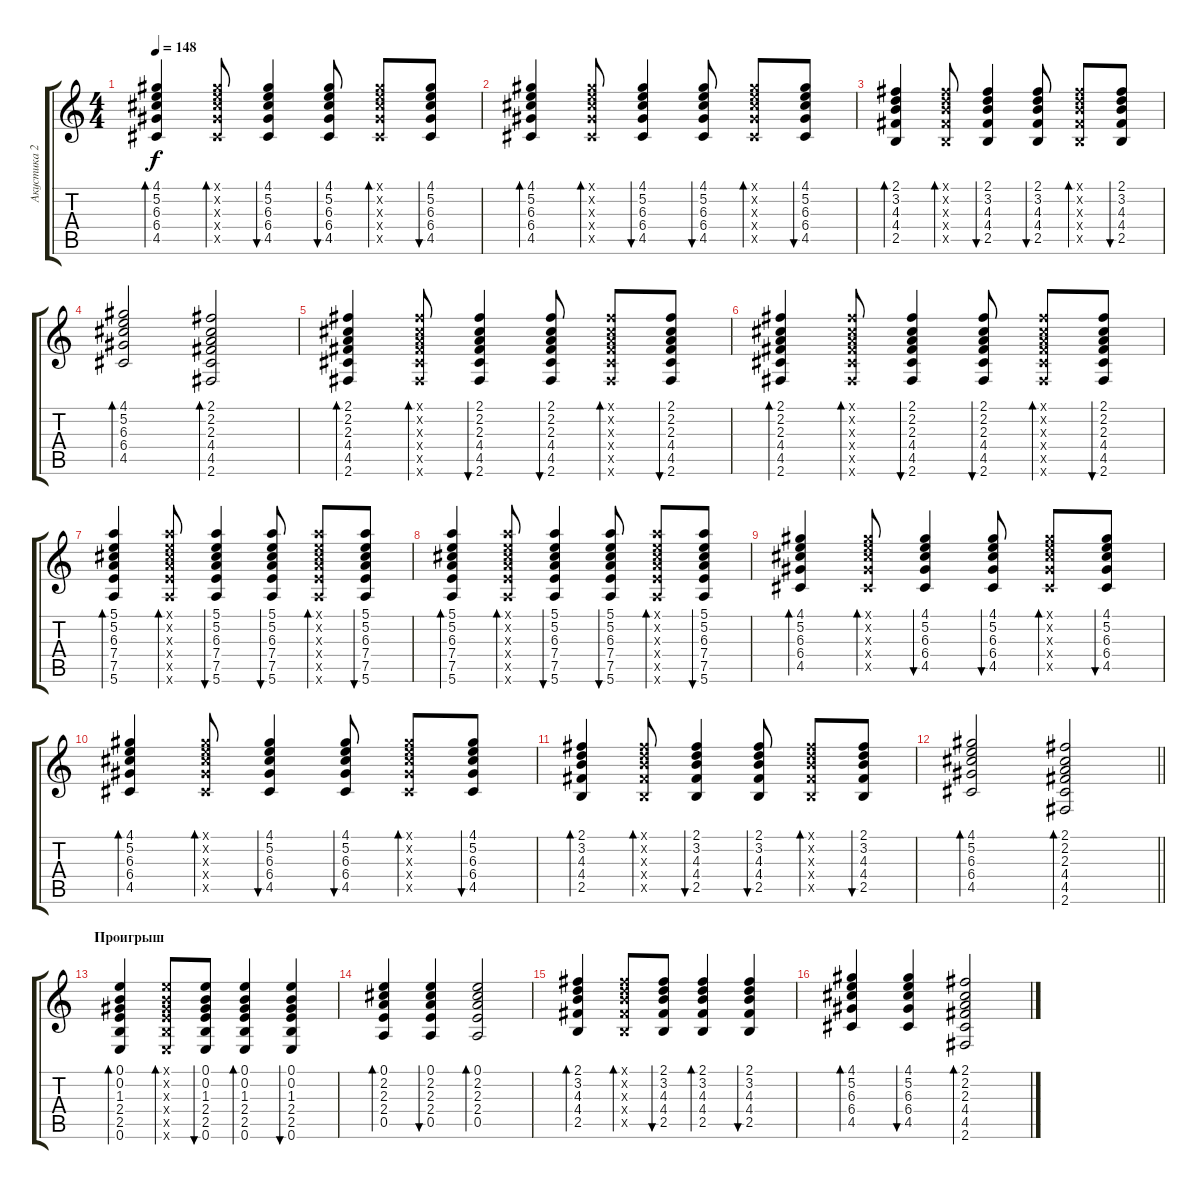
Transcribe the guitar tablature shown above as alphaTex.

\track ("Акустика 2" "Акустика 2") {instrument acousticguitarsteel}
\staff {score tabs}
\tuning (E4 B3 G3 D3 A2 E2) {hide}
\ts (4 4)
\tempo 148
\clef g2
\ks c
(4.1 5.2 6.3 6.4 4.5).4{bd 30 dy f} (4.1{x} 5.2{x} 6.3{x} 6.4{x} 4.5{x}).8{bd 30} (4.1 5.2 6.3 6.4 4.5).4{bu 30} (4.1 5.2 6.3 6.4 4.5).8{bu 30} (4.1{x} 5.2{x} 6.3{x} 6.4{x} 4.5{x}).8{bd 30} (4.1 5.2 6.3 6.4 4.5).8{bu 30} |
(4.1 5.2 6.3 6.4 4.5).4{bd 30} (4.1{x} 5.2{x} 6.3{x} 6.4{x} 4.5{x}).8{bd 30} (4.1 5.2 6.3 6.4 4.5).4{bu 30} (4.1 5.2 6.3 6.4 4.5).8{bu 30} (4.1{x} 5.2{x} 6.3{x} 6.4{x} 4.5{x}).8{bd 30} (4.1 5.2 6.3 6.4 4.5).8{bu 30} |
(2.1 3.2 4.3 4.4 2.5).4{bd 30} (2.1{x} 3.2{x} 4.3{x} 4.4{x} 2.5{x}).8{bd 30} (2.1 3.2 4.3 4.4 2.5).4{bu 30} (2.1 3.2 4.3 4.4 2.5).8{bu 30} (2.1{x} 3.2{x} 4.3{x} 4.4{x} 2.5{x}).8{bd 30} (2.1 3.2 4.3 4.4 2.5).8{bu 30} |
(4.1 5.2 6.3 6.4 4.5).2{bd 30} (2.1 2.2 2.3 4.4 4.5 2.6).2{bd 30} |
(2.1 2.2 2.3 4.4 4.5 2.6).4{bd 30} (2.1{x} 2.2{x} 2.3{x} 4.4{x} 4.5{x} 2.6{x}).8{bd 30} (2.1 2.2 2.3 4.4 4.5 2.6).4{bu 30} (2.1 2.2 2.3 4.4 4.5 2.6).8{bu 30} (2.1{x} 2.2{x} 2.3{x} 4.4{x} 4.5{x} 2.6{x}).8{bd 30} (2.1 2.2 2.3 4.4 4.5 2.6).8{bu 30} |
(2.1 2.2 2.3 4.4 4.5 2.6).4{bd 30} (2.1{x} 2.2{x} 2.3{x} 4.4{x} 4.5{x} 2.6{x}).8{bd 30} (2.1 2.2 2.3 4.4 4.5 2.6).4{bu 30} (2.1 2.2 2.3 4.4 4.5 2.6).8{bu 30} (2.1{x} 2.2{x} 2.3{x} 4.4{x} 4.5{x} 2.6{x}).8{bd 30} (2.1 2.2 2.3 4.4 4.5 2.6).8{bu 30} |
(5.1 5.2 6.3 7.4 7.5 5.6).4{bd 30} (5.1{x} 5.2{x} 6.3{x} 7.4{x} 7.5{x} 5.6{x}).8{bd 30} (5.1 5.2 6.3 7.4 7.5 5.6).4{bu 30} (5.1 5.2 6.3 7.4 7.5 5.6).8{bu 30} (5.1{x} 5.2{x} 6.3{x} 7.4{x} 7.5{x} 5.6{x}).8{bd 30} (5.1 5.2 6.3 7.4 7.5 5.6).8{bu 30} |
(5.1 5.2 6.3 7.4 7.5 5.6).4{bd 30} (5.1{x} 5.2{x} 6.3{x} 7.4{x} 7.5{x} 5.6{x}).8{bd 30} (5.1 5.2 6.3 7.4 7.5 5.6).4{bu 30} (5.1 5.2 6.3 7.4 7.5 5.6).8{bu 30} (5.1{x} 5.2{x} 6.3{x} 7.4{x} 7.5{x} 5.6{x}).8{bd 30} (5.1 5.2 6.3 7.4 7.5 5.6).8{bu 30} |
(4.1 5.2 6.3 6.4 4.5).4{bd 30} (4.1{x} 5.2{x} 6.3{x} 6.4{x} 4.5{x}).8{bd 30} (4.1 5.2 6.3 6.4 4.5).4{bu 30} (4.1 5.2 6.3 6.4 4.5).8{bu 30} (4.1{x} 5.2{x} 6.3{x} 6.4{x} 4.5{x}).8{bd 30} (4.1 5.2 6.3 6.4 4.5).8{bu 30} |
(4.1 5.2 6.3 6.4 4.5).4{bd 30} (4.1{x} 5.2{x} 6.3{x} 6.4{x} 4.5{x}).8{bd 30} (4.1 5.2 6.3 6.4 4.5).4{bu 30} (4.1 5.2 6.3 6.4 4.5).8{bu 30} (4.1{x} 5.2{x} 6.3{x} 6.4{x} 4.5{x}).8{bd 30} (4.1 5.2 6.3 6.4 4.5).8{bu 30} |
(2.1 3.2 4.3 4.4 2.5).4{bd 30} (2.1{x} 3.2{x} 4.3{x} 4.4{x} 2.5{x}).8{bd 30} (2.1 3.2 4.3 4.4 2.5).4{bu 30} (2.1 3.2 4.3 4.4 2.5).8{bu 30} (2.1{x} 3.2{x} 4.3{x} 4.4{x} 2.5{x}).8{bd 30} (2.1 3.2 4.3 4.4 2.5).8{bu 30} |
\barLineRight lightlight
(4.1 5.2 6.3 6.4 4.5).2{bd 30} (2.1 2.2 2.3 4.4 4.5 2.6).2{bd 30} |
\section ("" "Проигрыш")
(0.1 0.2 1.3 2.4 2.5 0.6).4{bd 30} (0.1{x} 0.2{x} 1.3{x} 2.4{x} 2.5{x} 0.6{x}).8{bd 30} (0.1 0.2 1.3 2.4 2.5 0.6).8{bu 30} (0.1 0.2 1.3 2.4 2.5 0.6).4{bd 30} (0.1 0.2 1.3 2.4 2.5 0.6).4{bu 30} |
(0.1 2.2 2.3 2.4 0.5).4{bd 30} (0.1 2.2 2.3 2.4 0.5).4{bu 30} (0.1 2.2 2.3 2.4 0.5).2{bd 30} |
(2.1 3.2 4.3 4.4 2.5).4{bd 30} (2.1{x} 3.2{x} 4.3{x} 4.4{x} 2.5{x}).8{bd 30} (2.1 3.2 4.3 4.4 2.5).8{bu 30} (2.1 3.2 4.3 4.4 2.5).4{bd 30} (2.1 3.2 4.3 4.4 2.5).4{bu 30} |
(4.1 5.2 6.3 6.4 4.5).4{bd 30} (4.1 5.2 6.3 6.4 4.5).4{bu 30} (2.1 2.2 2.3 4.4 4.5 2.6).2{bd 30}
